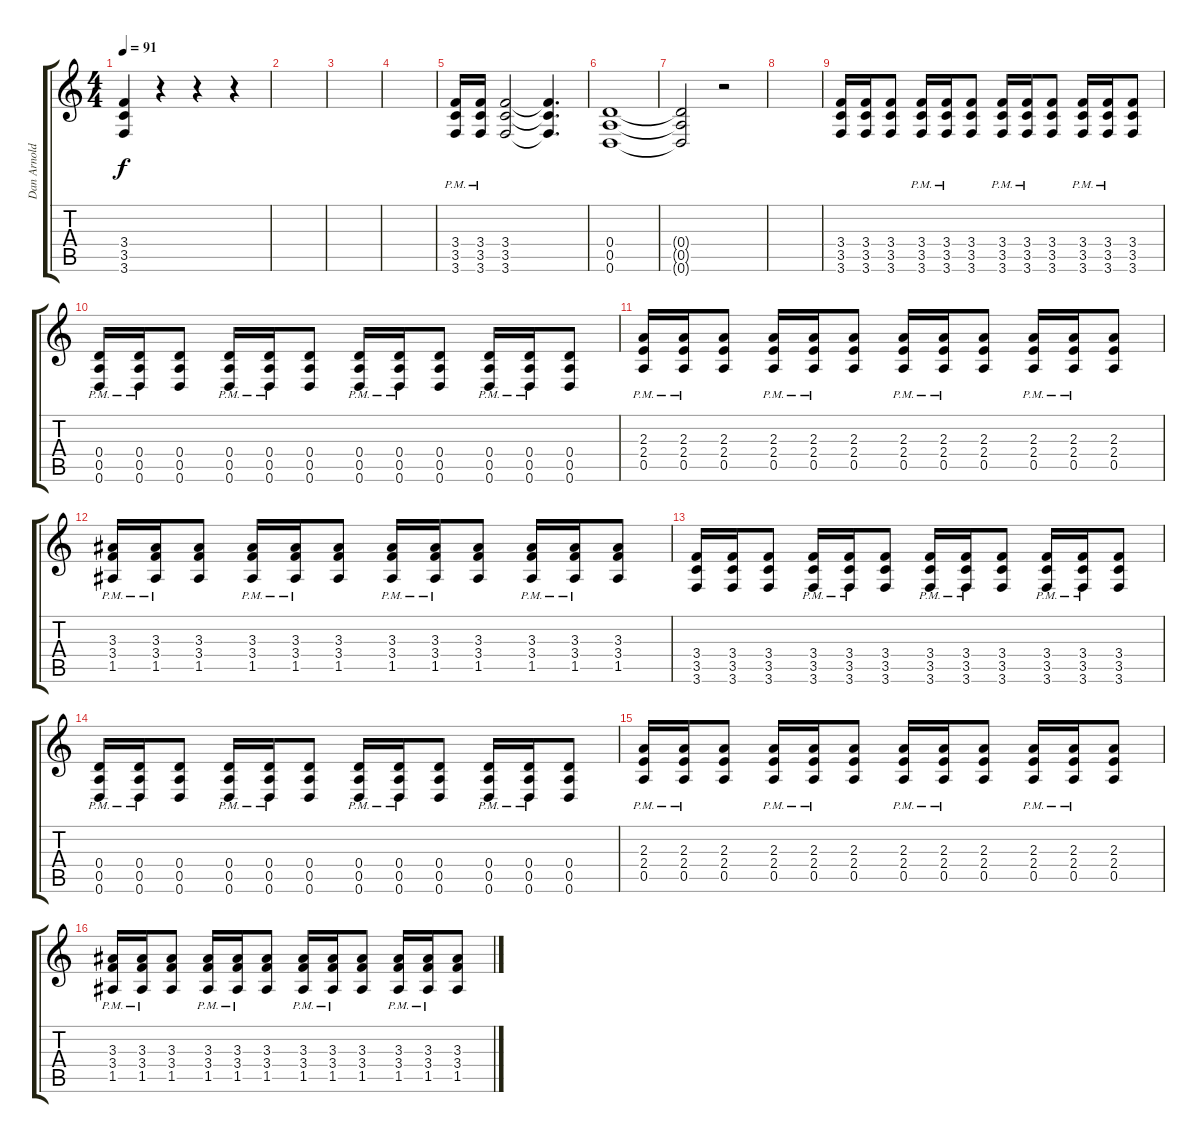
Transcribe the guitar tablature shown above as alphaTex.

\track ("Dan Arnold" "Dan Arnold") {instrument overdrivenguitar}
\staff {score tabs}
\tuning (E4 B3 G3 D3 A2 D2) {hide}
\ts (4 4)
\tempo 91
\clef g2
\ks c
(3.4 3.5 3.6).4{dy f instrument overdrivenguitar} r.4 r.4 r.4 |
|
|
|
(3.4{pm} 3.5{pm} 3.6{pm}).16 (3.4{pm} 3.5{pm} 3.6{pm}).16 (3.4 3.5 3.6).2 (3.4{t} 3.5{t} 3.6{t}).4{d} |
(0.4 0.5 0.6).1 |
(0.4{t} 0.5{t} 0.6{t}).2 r.2 |
|
(3.4 3.5 3.6).16 (3.4 3.5 3.6).16 (3.4 3.5 3.6).8 (3.4{pm} 3.5{pm} 3.6{pm}).16 (3.4{pm} 3.5{pm} 3.6{pm}).16 (3.4 3.5 3.6).8 (3.4{pm} 3.5{pm} 3.6{pm}).16 (3.4{pm} 3.5{pm} 3.6{pm}).16 (3.4 3.5 3.6).8 (3.4{pm} 3.5{pm} 3.6{pm}).16 (3.4{pm} 3.5{pm} 3.6{pm}).16 (3.4 3.5 3.6).8 |
(0.4{pm} 0.5{pm} 0.6{pm}).16 (0.4{pm} 0.5{pm} 0.6{pm}).16 (0.4 0.5 0.6).8 (0.4{pm} 0.5{pm} 0.6{pm}).16 (0.4{pm} 0.5{pm} 0.6{pm}).16 (0.4 0.5 0.6).8 (0.4{pm} 0.5{pm} 0.6{pm}).16 (0.4{pm} 0.5{pm} 0.6{pm}).16 (0.4 0.5 0.6).8 (0.4{pm} 0.5{pm} 0.6{pm}).16 (0.4{pm} 0.5{pm} 0.6{pm}).16 (0.4 0.5 0.6).8 |
(2.3 2.4{pm} 0.5{pm}).16 (2.3 2.4{pm} 0.5{pm}).16 (2.3 2.4 0.5).8 (2.3 2.4{pm} 0.5{pm}).16 (2.3 2.4{pm} 0.5{pm}).16 (2.3 2.4 0.5).8 (2.3 2.4{pm} 0.5{pm}).16 (2.3 2.4{pm} 0.5{pm}).16 (2.3 2.4 0.5).8 (2.3 2.4{pm} 0.5{pm}).16 (2.3 2.4{pm} 0.5{pm}).16 (2.3 2.4 0.5).8 |
(3.3 3.4{pm} 1.5{pm}).16 (3.3 3.4{pm} 1.5{pm}).16 (3.3 3.4 1.5).8 (3.3 3.4{pm} 1.5{pm}).16 (3.3 3.4{pm} 1.5{pm}).16 (3.3 3.4 1.5).8 (3.3 3.4{pm} 1.5{pm}).16 (3.3 3.4{pm} 1.5{pm}).16 (3.3 3.4 1.5).8 (3.3 3.4{pm} 1.5{pm}).16 (3.3 3.4{pm} 1.5{pm}).16 (3.3 3.4 1.5).8 |
(3.4 3.5 3.6).16 (3.4 3.5 3.6).16 (3.4 3.5 3.6).8 (3.4{pm} 3.5{pm} 3.6{pm}).16 (3.4{pm} 3.5{pm} 3.6{pm}).16 (3.4 3.5 3.6).8 (3.4{pm} 3.5{pm} 3.6{pm}).16 (3.4{pm} 3.5{pm} 3.6{pm}).16 (3.4 3.5 3.6).8 (3.4{pm} 3.5{pm} 3.6{pm}).16 (3.4{pm} 3.5{pm} 3.6{pm}).16 (3.4 3.5 3.6).8 |
(0.4{pm} 0.5{pm} 0.6{pm}).16 (0.4{pm} 0.5{pm} 0.6{pm}).16 (0.4 0.5 0.6).8 (0.4{pm} 0.5{pm} 0.6{pm}).16 (0.4{pm} 0.5{pm} 0.6{pm}).16 (0.4 0.5 0.6).8 (0.4{pm} 0.5{pm} 0.6{pm}).16 (0.4{pm} 0.5{pm} 0.6{pm}).16 (0.4 0.5 0.6).8 (0.4{pm} 0.5{pm} 0.6{pm}).16 (0.4{pm} 0.5{pm} 0.6{pm}).16 (0.4 0.5 0.6).8 |
(2.3 2.4{pm} 0.5{pm}).16 (2.3 2.4{pm} 0.5{pm}).16 (2.3 2.4 0.5).8 (2.3 2.4{pm} 0.5{pm}).16 (2.3 2.4{pm} 0.5{pm}).16 (2.3 2.4 0.5).8 (2.3 2.4{pm} 0.5{pm}).16 (2.3 2.4{pm} 0.5{pm}).16 (2.3 2.4 0.5).8 (2.3 2.4{pm} 0.5{pm}).16 (2.3 2.4{pm} 0.5{pm}).16 (2.3 2.4 0.5).8 |
(3.3 3.4{pm} 1.5{pm}).16 (3.3 3.4{pm} 1.5{pm}).16 (3.3 3.4 1.5).8 (3.3 3.4{pm} 1.5{pm}).16 (3.3 3.4{pm} 1.5{pm}).16 (3.3 3.4 1.5).8 (3.3 3.4{pm} 1.5{pm}).16 (3.3 3.4{pm} 1.5{pm}).16 (3.3 3.4 1.5).8 (3.3 3.4{pm} 1.5{pm}).16 (3.3 3.4{pm} 1.5{pm}).16 (3.3 3.4 1.5).8
